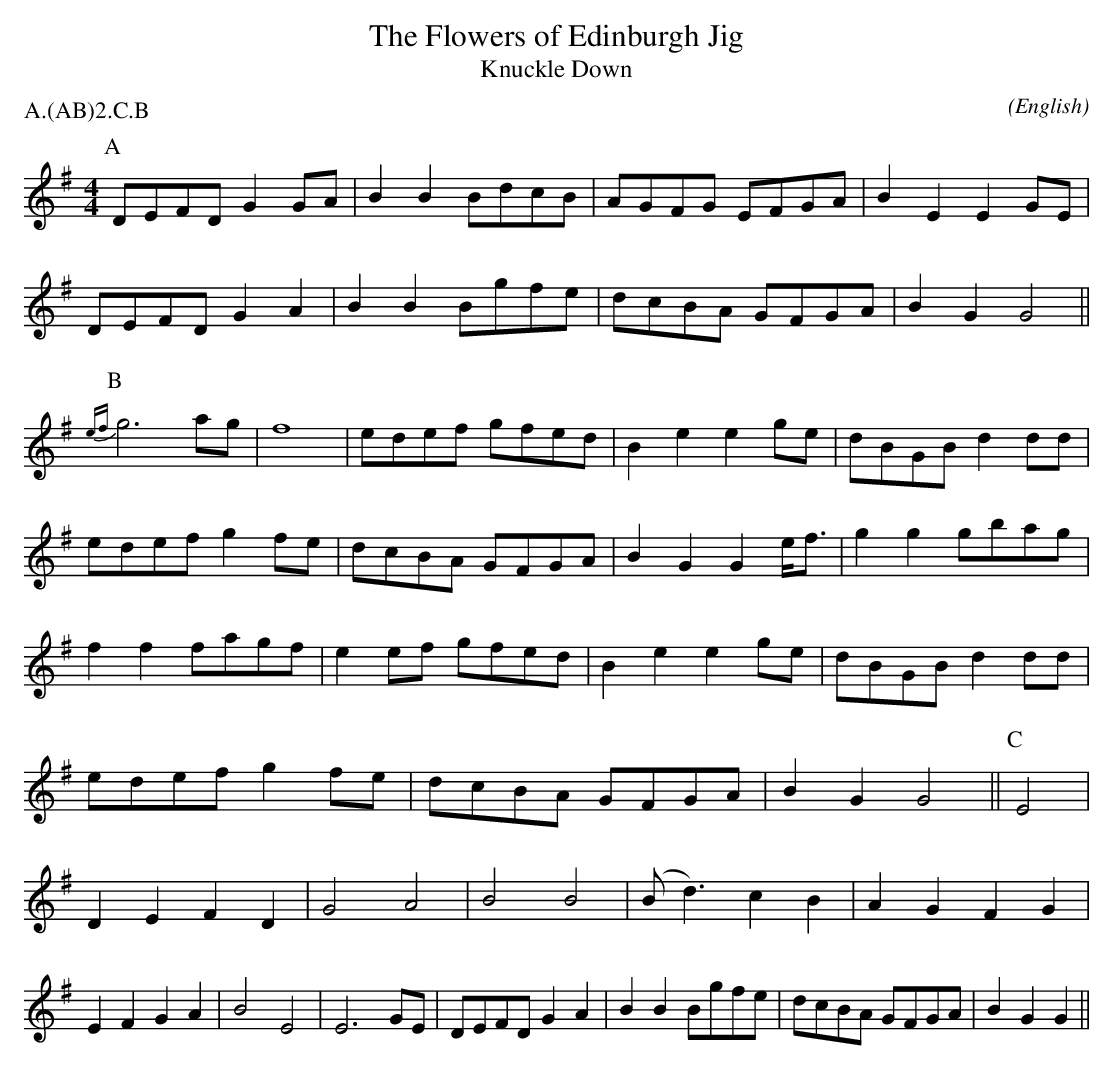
X:1
T:The Flowers of Edinburgh Jig
M:4/4
T:Knuckle Down
C:
O:English
P:A.(AB)2.C.B
K:G
P:A
DEFD  G2 GA | B2 B2 BdcB  | AGFG  EFGA  | B2 E2  E2 GE  |\
DEFD  G2 A2 | B2 B2 Bgfe  | dcBA  GFGA  | B2 G2  G4     ||\
P:B
{ef}g6   ag | f8          | edef  gfed  | B2 e2  e2 ge  |\
dBGB  d2 dd | edef  g2 fe | dcBA  GFGA  | B2 G2  G2 e<f |\
g2 g2 gbag  | f2 f2 fagf  | e2 ef gfed  | B2 e2  e2 ge  |\
dBGB  d2 dd | edef  g2 fe | dcBA  GFGA  | B2 G2  G4     ||\
P:C
E4 | D2 E2 F2 D2 | G4    A4    | B4    B4    | (B d3) c2 B2  |\
A2 G2 F2 G2 | E2 F2 G2 A2 | B4    E4    | E6        GE  |\
DEFD  G2 A2 | B2 B2 Bgfe  | dcBA  GFGA  | B2 G2  G2     ||
